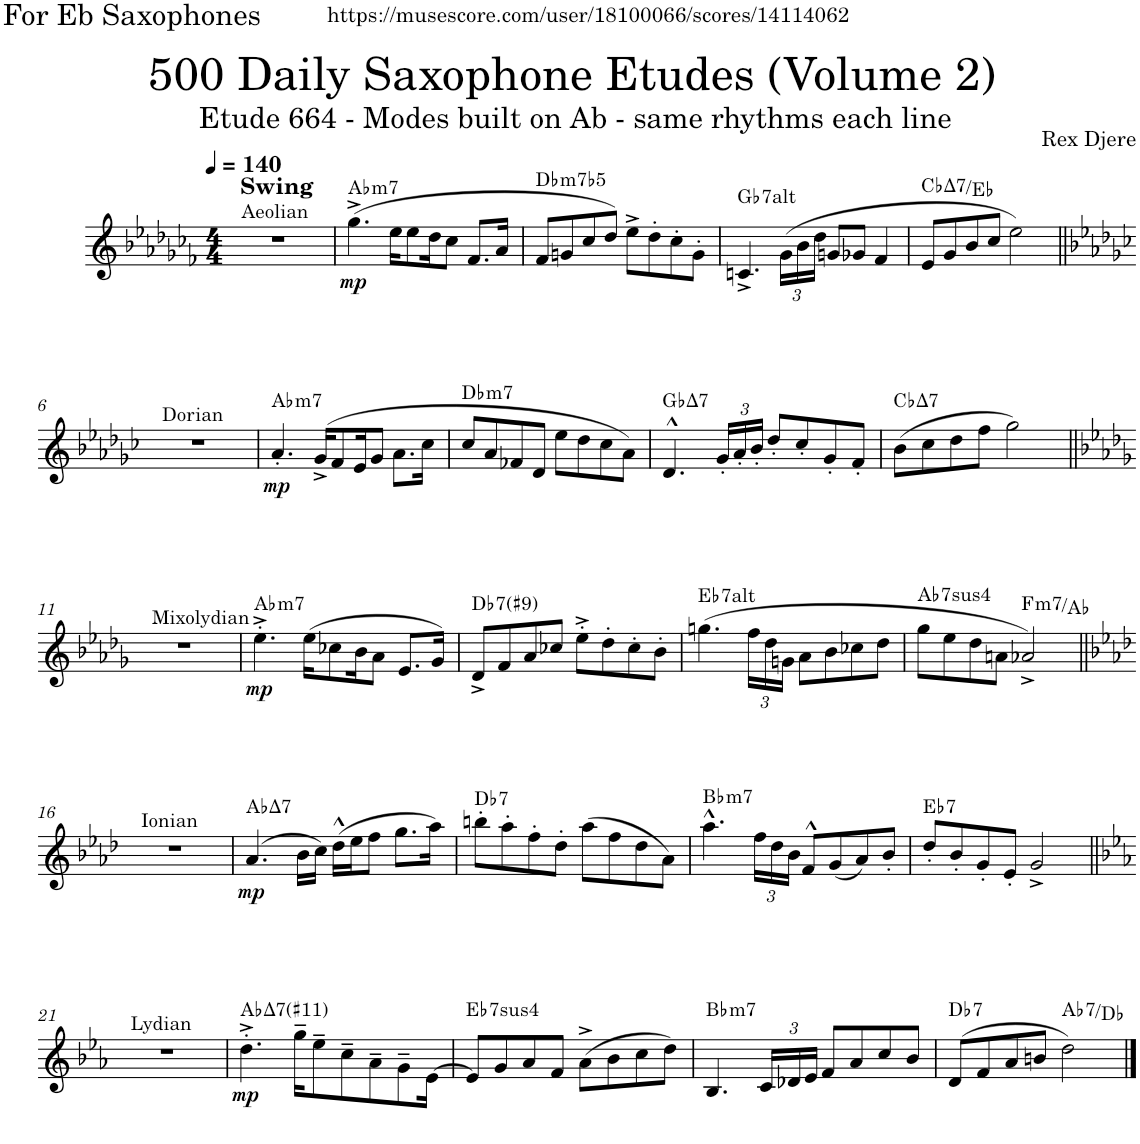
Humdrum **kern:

**kern	**dynam	**harte
*part1	*part1	*part1
*staff1	*staff1	*
*I"Alto Saxophone	*	*
*I'A. Sax.	*	*
*clefG2	*	*
*Trd5c9	*	*
*k[b-e-a-d-g-c-f-]	*	*
*M4/4	*	*
*MM140	*	*
=1	=1	=1
!LO:TX:a:t=Aeolian	!	!
!LO:TX:a:B:t=Swing	!	!
1r	.	.
=2	=2	=2
!	!LO:DY:b	!LO:H:kt=m7
(4.gg-^\	mp	Ab:min7
16ee-\KL	.	.
8ee-\	.	.
16dd-\K	.	.
8cc-\J	.	.
8.f-/L	.	.
16a-/Jk	.	.
=3	=3	=3
!	!	!LO:H:kt=m7b5
8f-/L	.	Db:hdim7
8gn/	.	.
8cc-/	.	.
8dd-/J)	.	.
8ee-^\L	.	.
8dd-'\	.	.
8cc-'\	.	.
8g'\J	.	.
=4	=4	=4
!	!	!LO:H:kt=7
4.cn^/	.	Gb:(3,b5,#5,b7,b9,#9)
*Xbrackettup	*	*
(24g-\LL	.	.
24b-\	.	.
24dd-\JJ	.	.
8gn/L	.	.
8g-X/J	.	.
4f-/	.	.
=5	=5	=5
!	!	!LO:H:kt=7
8e-/L	.	Cb:maj7/3
8g-/	.	.
8b-/	.	.
8cc-/J	.	.
2ee-\)	.	.
!!LO:LB:g=z
=6||	=6||	=6||
*k[b-e-a-d-g-c-]	*	*
!LO:TX:a:t=Dorian	!	!
1r	.	.
=7	=7	=7
!	!LO:DY:b	!LO:H:kt=m7
4.a-'/	mp	Ab:min7
(16g-^/KL	.	.
8f/	.	.
16e-/K	.	.
8g-/J	.	.
8.a-\L	.	.
16cc-\Jk	.	.
=8	=8	=8
!	!	!LO:H:kt=m7
8cc-/L	.	Db:min7
8a-/	.	.
8f-X/	.	.
8d-/J	.	.
8ee-\L	.	.
8dd-\	.	.
8cc-\	.	.
8a-\J)	.	.
=9	=9	=9
!	!	!LO:H:kt=7
4.d-^^/	.	Gb:maj7
24g-'/LL	.	.
24a-'/	.	.
24b-'/JJ	.	.
8dd-'/L	.	.
8cc-'/	.	.
8g-'/	.	.
8f'/J	.	.
=10	=10	=10
!	!	!LO:H:kt=7
(8b-\L	.	Cb:maj7
8cc-\	.	.
8dd-\	.	.
8ff\J	.	.
2gg-\)	.	.
!!LO:LB:g=z
=11||	=11||	=11||
*k[b-e-a-d-g-]	*	*
!LO:TX:a:t=Mixolydian	!	!
1r	.	.
=12	=12	=12
!	!LO:DY:b	!LO:H:kt=m7
4.ee-^'\	mp	Ab:min7
(16ee-\KL	.	.
8cc-X\	.	.
16b-\K	.	.
8a-\J	.	.
8.e-/L	.	.
16g-/Jk)	.	.
=13	=13	=13
!	!	!LO:H:kt=7
8d-^/L	.	Db:7(#9)
8f/	.	.
8a-/	.	.
8cc-X/J	.	.
8ee-'^\L	.	.
8dd-'\	.	.
8cc-'\	.	.
8b-'\J	.	.
=14	=14	=14
!	!	!LO:H:kt=7
(4.ggn\	.	Eb:(3,b5,#5,b7,b9,#9)
24ff\LL	.	.
24dd-\	.	.
24gn\JJ	.	.
8a-\L	.	.
8b-\	.	.
8cc-X\	.	.
8dd-\J	.	.
=15	=15	=15
!	!	!LO:H:kt=74
8gg-\L	.	Ab:sus4(7)
8ee-\	.	.
8dd-\	.	.
8an\J	.	.
!	!	!LO:H:kt=m7
2a-X^/)	.	F:min7/b3
!!LO:LB:g=z
=16||	=16||	=16||
*k[b-e-a-d-]	*	*
!LO:TX:a:t=Ionian	!	!
1r	.	.
=17	=17	=17
!	!LO:DY:b	!LO:H:kt=7
(4.a-/	mp	Ab:maj7
16b-\LL	.	.
16cc\JJ)	.	.
(16dd-^^\LL	.	.
16ee-\J	.	.
8ff\J	.	.
8.gg\L	.	.
16aa-\Jk)	.	.
=18	=18	=18
!	!	!LO:H:kt=7
8bbn'\L	.	Db:7
8aa-'\	.	.
8ff'\	.	.
8dd-'\J	.	.
(8aa-\L	.	.
8ff\	.	.
8dd-\	.	.
8a-\J)	.	.
=19	=19	=19
!	!	!LO:H:kt=m7
4.aa-^^\	.	Bb:min7
24ff\LL	.	.
24dd-\	.	.
24b-\JJ	.	.
8f^^/L	.	.
(8g/	.	.
8a-/)	.	.
8b-'/J	.	.
=20	=20	=20
!	!	!LO:H:kt=7
8dd-'/L	.	Eb:7
8b-'/	.	.
8g'/	.	.
8e-'/J	.	.
2g^/	.	.
!!LO:LB:g=z
=21||	=21||	=21||
*k[b-e-a-]	*	*
!LO:TX:a:t=Lydian	!	!
1r	.	.
=22	=22	=22
!	!LO:DY:b	!LO:H:kt=7
4.dd'^\	mp	Ab:maj7(#11)
16gg~\KL	.	.
8ee-~\	.	.
8cc~\	.	.
8a-~\	.	.
8g~\	.	.
[16e-\Jk	.	.
=23	=23	=23
!	!	!LO:H:kt=74
8e-/L]	.	Eb:sus4(7)
8g/	.	.
8a-/	.	.
8f/J	.	.
(8a-^\L	.	.
8b-\	.	.
8cc\	.	.
8dd\J)	.	.
=24	=24	=24
!	!	!LO:H:kt=m7
4.B-/	.	Bb:min7
24c/LL	.	.
24d-X/	.	.
24e-/JJ	.	.
8f/L	.	.
8a-/	.	.
8cc/	.	.
8b-/J	.	.
=25	=25	=25
!	!	!LO:H:kt=7
(8d/L	.	Db:7
8f/	.	.
8a-/	.	.
8bn/J	.	.
!	!	!LO:H:kt=7
2dd\)	.	Ab:7/4
==	==	==
*-	*-	*-
